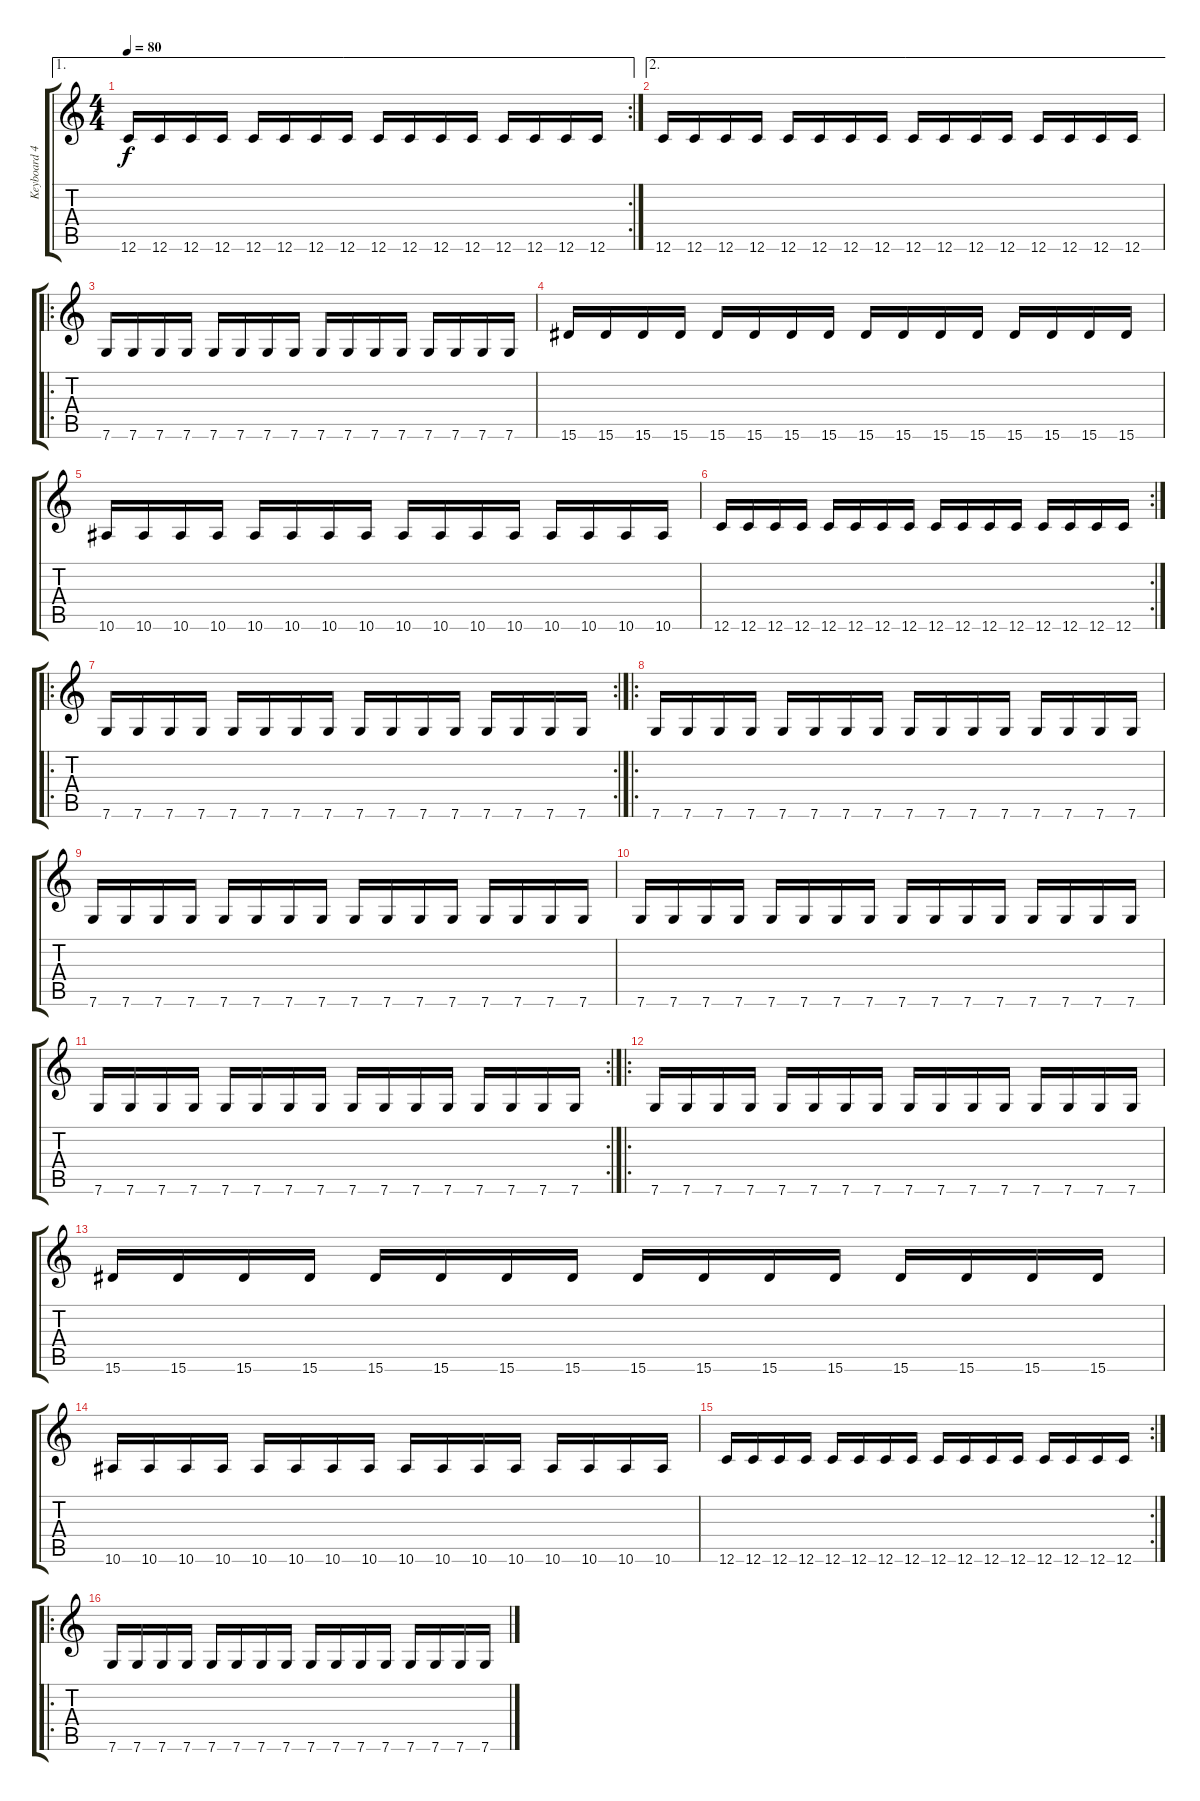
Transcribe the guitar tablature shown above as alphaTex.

\track ("Keyboard 4" "Keyboard 4") {instrument synthbass1}
\staff {score tabs}
\tuning (D4 A3 F3 C3 G2 C2) {hide}
\ae 1
\rc 2
\ts (4 4)
\tempo 80
\clef g2
\ks c
12.6.16{dy f volume 10} 12.6.16{volume 8} 12.6.16 12.6.16 12.6.16 12.6.16{volume 12} 12.6.16{volume 11} 12.6.16{volume 10} 12.6.16{volume 8} 12.6.16{volume 6} 12.6.16{volume 9} 12.6.16{volume 10} 12.6.16{volume 11} 12.6.16{volume 11} 12.6.16 12.6.16 |
\ae 2
12.6.16{volume 10} 12.6.16{volume 8} 12.6.16 12.6.16 12.6.16 12.6.16{volume 12} 12.6.16{volume 11} 12.6.16{volume 10} 12.6.16{volume 8} 12.6.16{volume 6} 12.6.16{volume 9} 12.6.16{volume 10} 12.6.16{volume 11} 12.6.16{volume 11} 12.6.16 12.6.16 |
\ro
7.6.16{volume 10} 7.6.16{volume 8} 7.6.16 7.6.16 7.6.16 7.6.16{volume 12} 7.6.16{volume 11} 7.6.16{volume 10} 7.6.16{volume 8} 7.6.16{volume 6} 7.6.16{volume 9} 7.6.16{volume 10} 7.6.16{volume 11} 7.6.16{volume 11} 7.6.16 7.6.16 |
15.6.16{volume 10} 15.6.16{volume 8} 15.6.16 15.6.16 15.6.16 15.6.16{volume 12} 15.6.16{volume 11} 15.6.16{volume 10} 15.6.16{volume 8} 15.6.16{volume 6} 15.6.16{volume 9} 15.6.16{volume 10} 15.6.16{volume 11} 15.6.16{volume 11} 15.6.16 15.6.16 |
10.6.16{volume 10} 10.6.16{volume 8} 10.6.16 10.6.16 10.6.16 10.6.16{volume 12} 10.6.16{volume 11} 10.6.16{volume 10} 10.6.16{volume 8} 10.6.16{volume 6} 10.6.16{volume 9} 10.6.16{volume 10} 10.6.16{volume 11} 10.6.16{volume 11} 10.6.16 10.6.16 |
\rc 2
12.6.16{volume 10} 12.6.16{volume 8} 12.6.16 12.6.16 12.6.16 12.6.16{volume 12} 12.6.16{volume 11} 12.6.16{volume 10} 12.6.16{volume 8} 12.6.16{volume 6} 12.6.16{volume 9} 12.6.16{volume 10} 12.6.16{volume 11} 12.6.16{volume 11} 12.6.16 12.6.16 |
\ro
\rc 2
7.6.16{volume 10} 7.6.16{volume 8} 7.6.16 7.6.16 7.6.16 7.6.16{volume 12} 7.6.16{volume 11} 7.6.16{volume 10} 7.6.16{volume 8} 7.6.16{volume 6} 7.6.16{volume 9} 7.6.16{volume 10} 7.6.16{volume 11} 7.6.16{volume 11} 7.6.16 7.6.16 |
\ro
7.6.16{volume 10} 7.6.16{volume 8} 7.6.16 7.6.16 7.6.16 7.6.16{volume 12} 7.6.16{volume 11} 7.6.16{volume 10} 7.6.16{volume 8} 7.6.16{volume 6} 7.6.16{volume 9} 7.6.16{volume 10} 7.6.16{volume 11} 7.6.16{volume 11} 7.6.16 7.6.16 |
7.6.16{volume 10} 7.6.16{volume 8} 7.6.16 7.6.16 7.6.16 7.6.16{volume 12} 7.6.16{volume 11} 7.6.16{volume 10} 7.6.16{volume 8} 7.6.16{volume 6} 7.6.16{volume 9} 7.6.16{volume 10} 7.6.16{volume 11} 7.6.16{volume 11} 7.6.16 7.6.16 |
7.6.16{volume 10} 7.6.16{volume 8} 7.6.16 7.6.16 7.6.16 7.6.16{volume 12} 7.6.16{volume 11} 7.6.16{volume 10} 7.6.16{volume 8} 7.6.16{volume 6} 7.6.16{volume 9} 7.6.16{volume 10} 7.6.16{volume 11} 7.6.16{volume 11} 7.6.16 7.6.16 |
\rc 2
7.6.16{volume 10} 7.6.16{volume 8} 7.6.16 7.6.16 7.6.16 7.6.16{volume 12} 7.6.16{volume 11} 7.6.16{volume 10} 7.6.16{volume 8} 7.6.16{volume 6} 7.6.16{volume 9} 7.6.16{volume 10} 7.6.16{volume 11} 7.6.16{volume 11} 7.6.16 7.6.16 |
\ro
7.6.16{volume 10} 7.6.16{volume 8} 7.6.16 7.6.16 7.6.16 7.6.16{volume 12} 7.6.16{volume 11} 7.6.16{volume 10} 7.6.16{volume 8} 7.6.16{volume 6} 7.6.16{volume 9} 7.6.16{volume 10} 7.6.16{volume 11} 7.6.16{volume 11} 7.6.16 7.6.16 |
15.6.16{volume 10} 15.6.16{volume 8} 15.6.16 15.6.16 15.6.16 15.6.16{volume 12} 15.6.16{volume 11} 15.6.16{volume 10} 15.6.16{volume 8} 15.6.16{volume 6} 15.6.16{volume 9} 15.6.16{volume 10} 15.6.16{volume 11} 15.6.16{volume 11} 15.6.16 15.6.16 |
10.6.16{volume 10} 10.6.16{volume 8} 10.6.16 10.6.16 10.6.16 10.6.16{volume 12} 10.6.16{volume 11} 10.6.16{volume 10} 10.6.16{volume 8} 10.6.16{volume 6} 10.6.16{volume 9} 10.6.16{volume 10} 10.6.16{volume 11} 10.6.16{volume 11} 10.6.16 10.6.16 |
\rc 2
12.6.16{volume 10} 12.6.16{volume 8} 12.6.16 12.6.16 12.6.16 12.6.16{volume 12} 12.6.16{volume 11} 12.6.16{volume 10} 12.6.16{volume 8} 12.6.16{volume 6} 12.6.16{volume 9} 12.6.16{volume 10} 12.6.16{volume 11} 12.6.16{volume 11} 12.6.16 12.6.16 |
\ro
7.6.16{volume 10} 7.6.16{volume 8} 7.6.16 7.6.16 7.6.16 7.6.16{volume 12} 7.6.16{volume 11} 7.6.16{volume 10} 7.6.16{volume 8} 7.6.16{volume 6} 7.6.16{volume 9} 7.6.16{volume 10} 7.6.16{volume 11} 7.6.16{volume 11} 7.6.16 7.6.16
